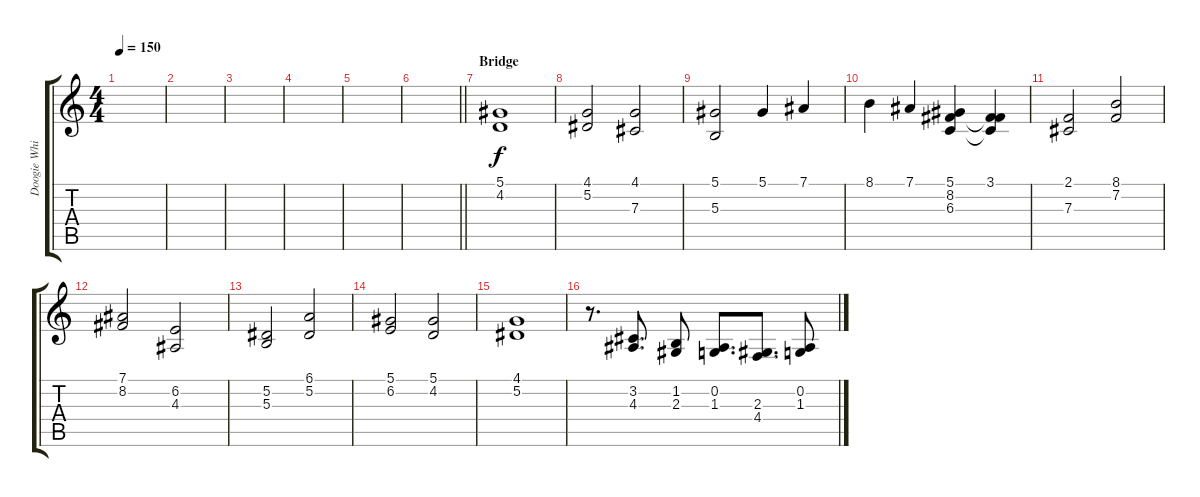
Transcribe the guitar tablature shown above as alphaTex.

\track ("Doogie White" "Doogie Whi") {instrument lead2sawtooth}
\staff {score tabs}
\tuning (Eb4 Bb3 Gb3 Db3 Ab2 Eb2) {hide}
\ts (4 4)
\tempo 150
\clef g2
\ks c
|
|
|
|
|
\barLineRight lightlight
|
\section ("" "Bridge")
(5.1 4.2).1 |
(4.1 5.2).2 (4.1 7.3).2 |
(5.1 5.3).2 5.1.4 7.1.4 |
8.1.4 7.1.4 (5.1 8.2 6.3).4 (3.1 8.2{t} 6.3{t}).4 |
(2.1 7.3).2 (8.1 7.2).2 |
(7.1 8.2).2 (6.2 4.3).2 |
(5.2 5.3).2 (6.1 5.2).2 |
(5.1 6.2).2 (5.1 4.2).2 |
(4.1 5.2).1 |
r.8{d} (3.2 4.3).8{d} (1.2 2.3).8 (0.2 1.3).8{d} (2.3 4.4).8{d} (0.2 1.3).8
